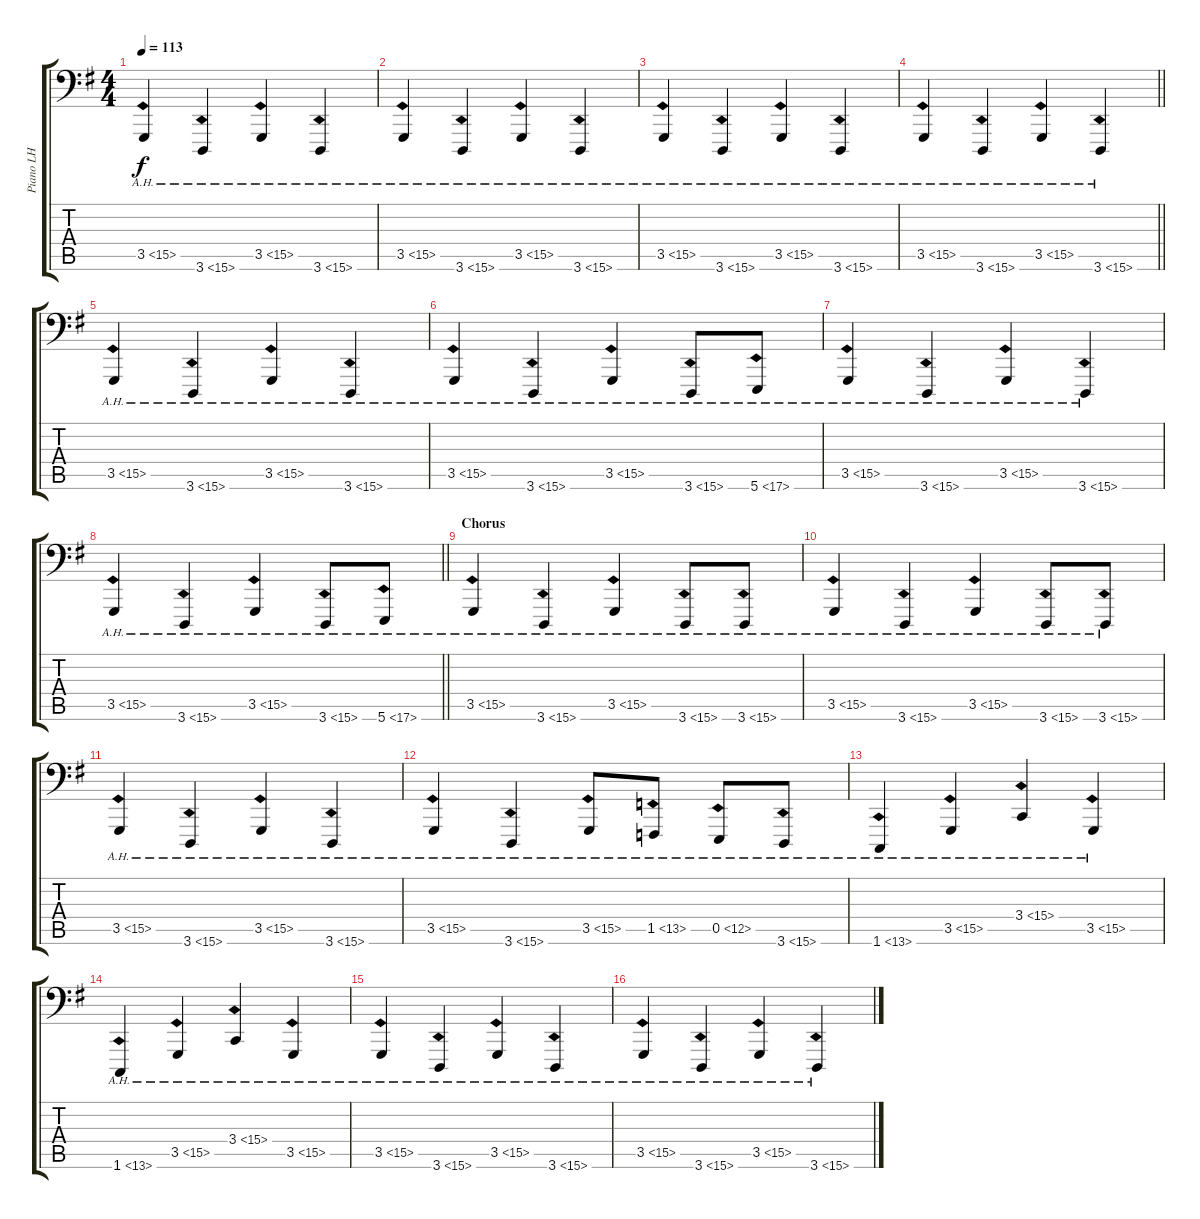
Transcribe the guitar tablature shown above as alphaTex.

\track ("Piano LH" "Piano LH") {instrument acousticgrandpiano}
\staff {score tabs}
\tuning (C3 G2 D2 A1 E1 B0) {hide}
\ts (4 4)
\tempo 113
\clef f4
\ks g
3.5{ah 12}.4{dy f} 3.6{ah 12}.4 3.5{ah 12}.4 3.6{ah 12}.4 |
3.5{ah 12}.4 3.6{ah 12}.4 3.5{ah 12}.4 3.6{ah 12}.4 |
3.5{ah 12}.4 3.6{ah 12}.4 3.5{ah 12}.4 3.6{ah 12}.4 |
\barLineRight lightlight
3.5{ah 12}.4 3.6{ah 12}.4 3.5{ah 12}.4 3.6{ah 12}.4 |
3.5{ah 12}.4 3.6{ah 12}.4 3.5{ah 12}.4 3.6{ah 12}.4 |
3.5{ah 12}.4 3.6{ah 12}.4 3.5{ah 12}.4 3.6{ah 12}.8 5.6{ah 12}.8 |
3.5{ah 12}.4 3.6{ah 12}.4 3.5{ah 12}.4 3.6{ah 12}.4 |
\barLineRight lightlight
3.5{ah 12}.4 3.6{ah 12}.4 3.5{ah 12}.4 3.6{ah 12}.8 5.6{ah 12}.8 |
\section ("" "Chorus")
3.5{ah 12}.4 3.6{ah 12}.4 3.5{ah 12}.4 3.6{ah 12}.8 3.6{ah 12}.8 |
3.5{ah 12}.4 3.6{ah 12}.4 3.5{ah 12}.4 3.6{ah 12}.8 3.6{ah 12}.8 |
3.5{ah 12}.4 3.6{ah 12}.4 3.5{ah 12}.4 3.6{ah 12}.4 |
3.5{ah 12}.4 3.6{ah 12}.4 3.5{ah 12}.8 1.5{ah 12}.8 0.5{ah 12}.8 3.6{ah 12}.8 |
1.6{ah 12}.4 3.5{ah 12}.4 3.4{ah 12}.4 3.5{ah 12}.4 |
1.6{ah 12}.4 3.5{ah 12}.4 3.4{ah 12}.4 3.5{ah 12}.4 |
3.5{ah 12}.4 3.6{ah 12}.4 3.5{ah 12}.4 3.6{ah 12}.4 |
3.5{ah 12}.4 3.6{ah 12}.4 3.5{ah 12}.4 3.6{ah 12}.4
